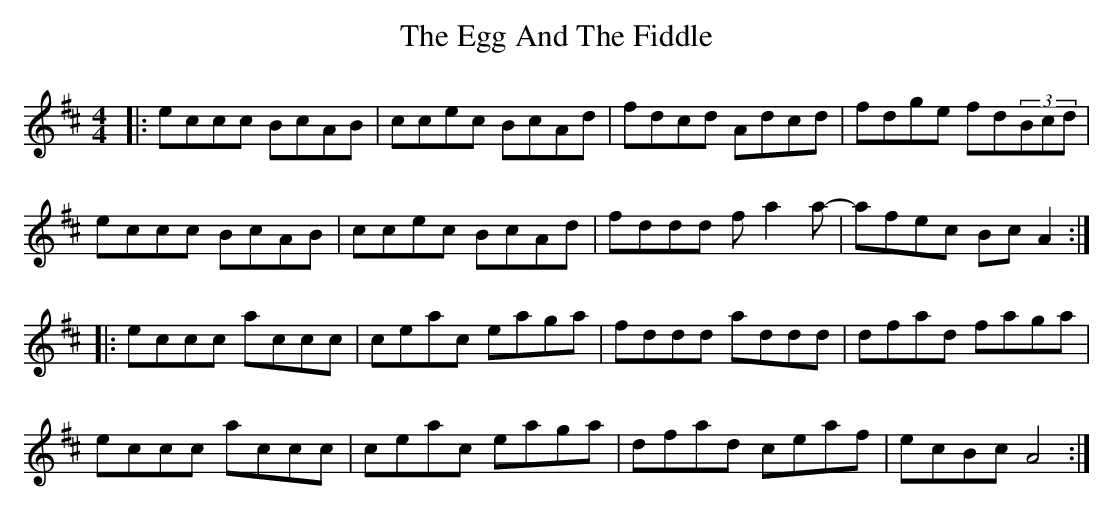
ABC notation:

X:1
T: The Egg And The Fiddle
M: 4/4
L: 1/8
K: Amix
|:eccc BcAB|ccec BcAd|fdcd Adcd|fdge fd(3Bcd|
eccc BcAB|ccec BcAd|fddd fa2a-|afec BcA2:|
|:eccc accc|ceac eaga|fddd addd|dfad faga|
eccc accc|ceac eaga|dfad ceaf|ecBc A4:|
